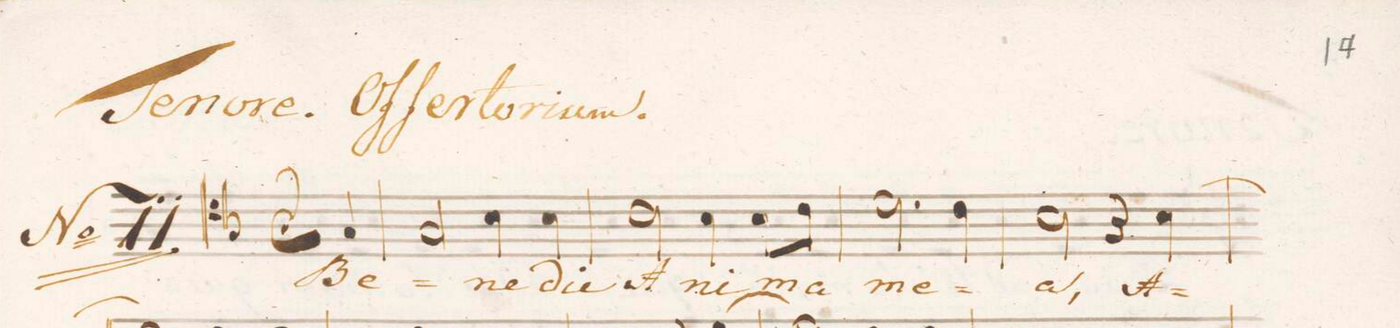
**kern	**text
*I"Tenore.	*
*clefC4	*
*k[]	*
*met(C.)	*
*M4/4	*
*2\right	*
4G/	Be-
=1	=1
2G/	.
4B\	-ne-
4B\	-dic
=2	=2
2c\	A-
4B\	-ni-
8B\L	-ma
8c\J	.
=3	=3
2.d\	me-
4c\	.
=4	=4
2B\	-a,
4r	.
(>4B\	A-
=5	=5
*-	*-
